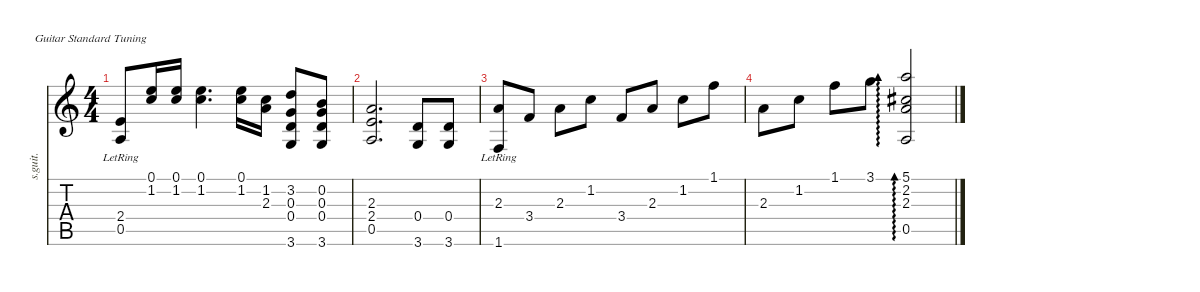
\defaultSystemsLayout 4
\hideDynamics
\bracketExtendMode nobrackets
\track ("" "s.guit.") {instrument acousticguitarsteel}
\staff {score tabs}
\tuning (E4 B3 G3 D3 A2 E2)
\ts (4 4)
\tempo (80 hide)
\clef g2
\ks c
(2.4{lr} 0.5{lr}).8{dy mf beam Up} (0.1 1.2).16{beam Up} (0.1 1.2).16{beam Up} (0.1 1.2).4{d beam Down} (0.1 1.2).16{beam Down} (1.2 2.3).16{beam Down} (3.2 0.3 0.4 3.6).8{beam Up} (0.2 0.3 0.4 3.6).8{beam Up} |
(2.3 2.4 0.5).2{d beam Up} (0.4 3.6).8{beam Up} (0.4 3.6).8{beam Up} |
\tempo (80 hide)
(2.3{lr} 1.6{lr}).8{beam Up} 3.4.8{beam Up} 2.3.8{beam Down} 1.2.8{beam Down} 3.4.8{beam Up} 2.3.8{beam Up} 1.2.8{beam Down} 1.1.8{beam Down} |
\tempo (45 hide)
2.3.8{beam Down} 1.2.8{beam Down} 1.1.8{beam Down} 3.1.8{beam Down} (5.1 2.2{acc #} 2.3 0.5).2{ad 0 beam Up}
